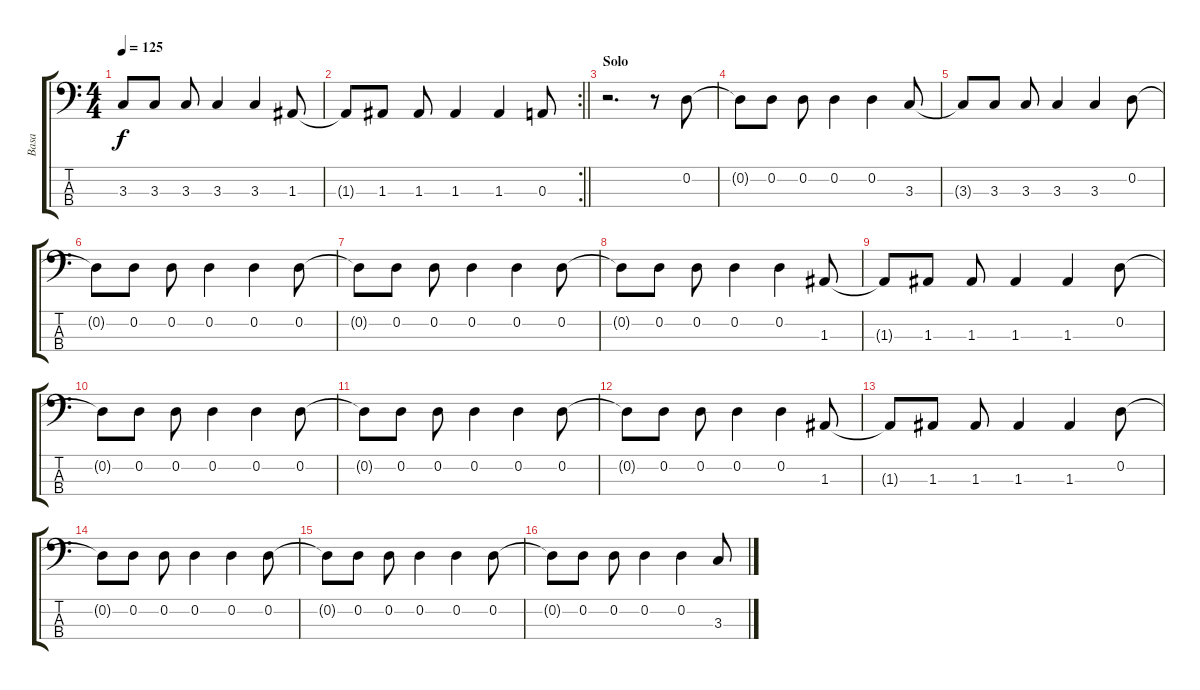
\track ("Basa" "Basa") {instrument electricbasspick}
\staff {score tabs}
\tuning (G2 D2 A1 E1) {hide}
\ts (4 4)
\tempo 125
\clef f4
\ks c
3.3{t}.8{dy f} 3.3.8 3.3.8 3.3.4 3.3.4 1.3.8 |
\rc 2
\barLineRight lightlight
1.3{t}.8 1.3.8 1.3.8 1.3.4 1.3.4 0.3.8 |
\section ("" "Solo")
r.2{d} r.8 0.2.8 |
0.2{t}.8 0.2.8 0.2.8 0.2.4 0.2.4 3.3.8 |
3.3{t}.8 3.3.8 3.3.8 3.3.4 3.3.4 0.2.8 |
0.2{t}.8 0.2.8 0.2.8 0.2.4 0.2.4 0.2.8 |
0.2{t}.8 0.2.8 0.2.8 0.2.4 0.2.4 0.2.8 |
0.2{t}.8 0.2.8 0.2.8 0.2.4 0.2.4 1.3.8 |
1.3{t}.8 1.3.8 1.3.8 1.3.4 1.3.4 0.2.8 |
0.2{t}.8 0.2.8 0.2.8 0.2.4 0.2.4 0.2.8 |
0.2{t}.8 0.2.8 0.2.8 0.2.4 0.2.4 0.2.8 |
0.2{t}.8 0.2.8 0.2.8 0.2.4 0.2.4 1.3.8 |
1.3{t}.8 1.3.8 1.3.8 1.3.4 1.3.4 0.2.8 |
0.2{t}.8 0.2.8 0.2.8 0.2.4 0.2.4 0.2.8 |
0.2{t}.8 0.2.8 0.2.8 0.2.4 0.2.4 0.2.8 |
0.2{t}.8 0.2.8 0.2.8 0.2.4 0.2.4 3.3.8
